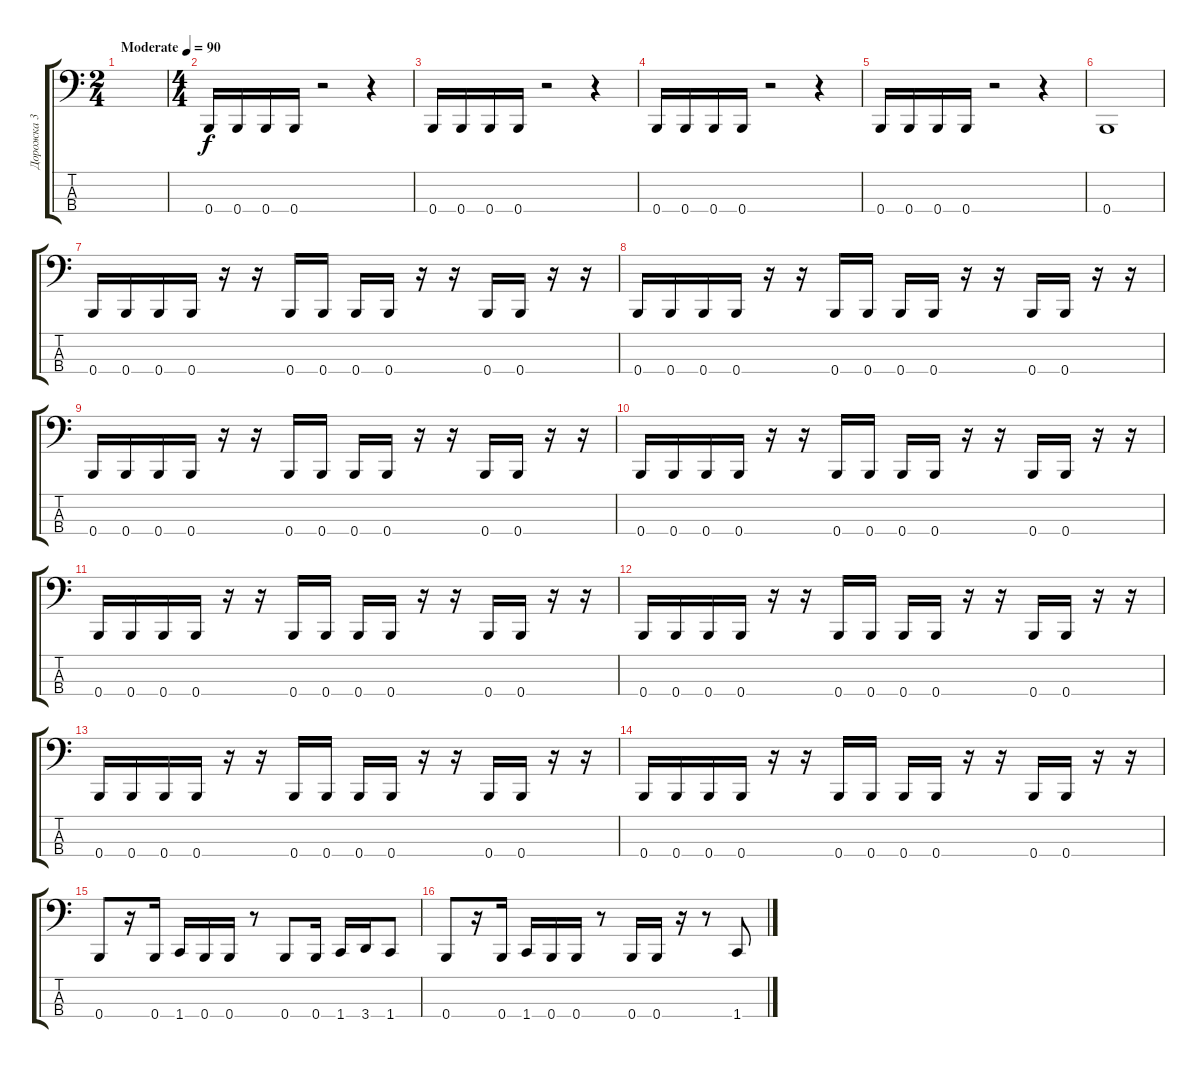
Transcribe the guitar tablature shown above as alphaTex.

\track ("Дорожка 3" "Дорожка 3") {instrument electricbasspick}
\staff {score tabs}
\tuning (E2 B1 Gb1 B0) {hide}
\ts (2 4)
\tempo (90 "Moderate")
\clef f4
\ks c
|
\ts (4 4)
0.4.16 0.4.16 0.4.16 0.4.16 r.2 r.4 |
0.4.16 0.4.16 0.4.16 0.4.16 r.2 r.4 |
0.4.16 0.4.16 0.4.16 0.4.16 r.2 r.4 |
0.4.16 0.4.16 0.4.16 0.4.16 r.2 r.4 |
0.4.1 |
0.4.16 0.4.16 0.4.16 0.4.16 r.16 r.16 0.4.16 0.4.16 0.4.16 0.4.16 r.16 r.16 0.4.16 0.4.16 r.16 r.16 |
0.4.16 0.4.16 0.4.16 0.4.16 r.16 r.16 0.4.16 0.4.16 0.4.16 0.4.16 r.16 r.16 0.4.16 0.4.16 r.16 r.16 |
0.4.16 0.4.16 0.4.16 0.4.16 r.16 r.16 0.4.16 0.4.16 0.4.16 0.4.16 r.16 r.16 0.4.16 0.4.16 r.16 r.16 |
0.4.16 0.4.16 0.4.16 0.4.16 r.16 r.16 0.4.16 0.4.16 0.4.16 0.4.16 r.16 r.16 0.4.16 0.4.16 r.16 r.16 |
0.4.16 0.4.16 0.4.16 0.4.16 r.16 r.16 0.4.16 0.4.16 0.4.16 0.4.16 r.16 r.16 0.4.16 0.4.16 r.16 r.16 |
0.4.16 0.4.16 0.4.16 0.4.16 r.16 r.16 0.4.16 0.4.16 0.4.16 0.4.16 r.16 r.16 0.4.16 0.4.16 r.16 r.16 |
0.4.16 0.4.16 0.4.16 0.4.16 r.16 r.16 0.4.16 0.4.16 0.4.16 0.4.16 r.16 r.16 0.4.16 0.4.16 r.16 r.16 |
0.4.16 0.4.16 0.4.16 0.4.16 r.16 r.16 0.4.16 0.4.16 0.4.16 0.4.16 r.16 r.16 0.4.16 0.4.16 r.16 r.16 |
0.4.8 r.16 0.4.16 1.4.16 0.4.16 0.4.16 r.8 0.4.8 0.4.16 1.4.16 3.4.16 1.4.8 |
0.4.8 r.16 0.4.16 1.4.16 0.4.16 0.4.16 r.8 0.4.16 0.4.16 r.16 r.8 1.4.8
